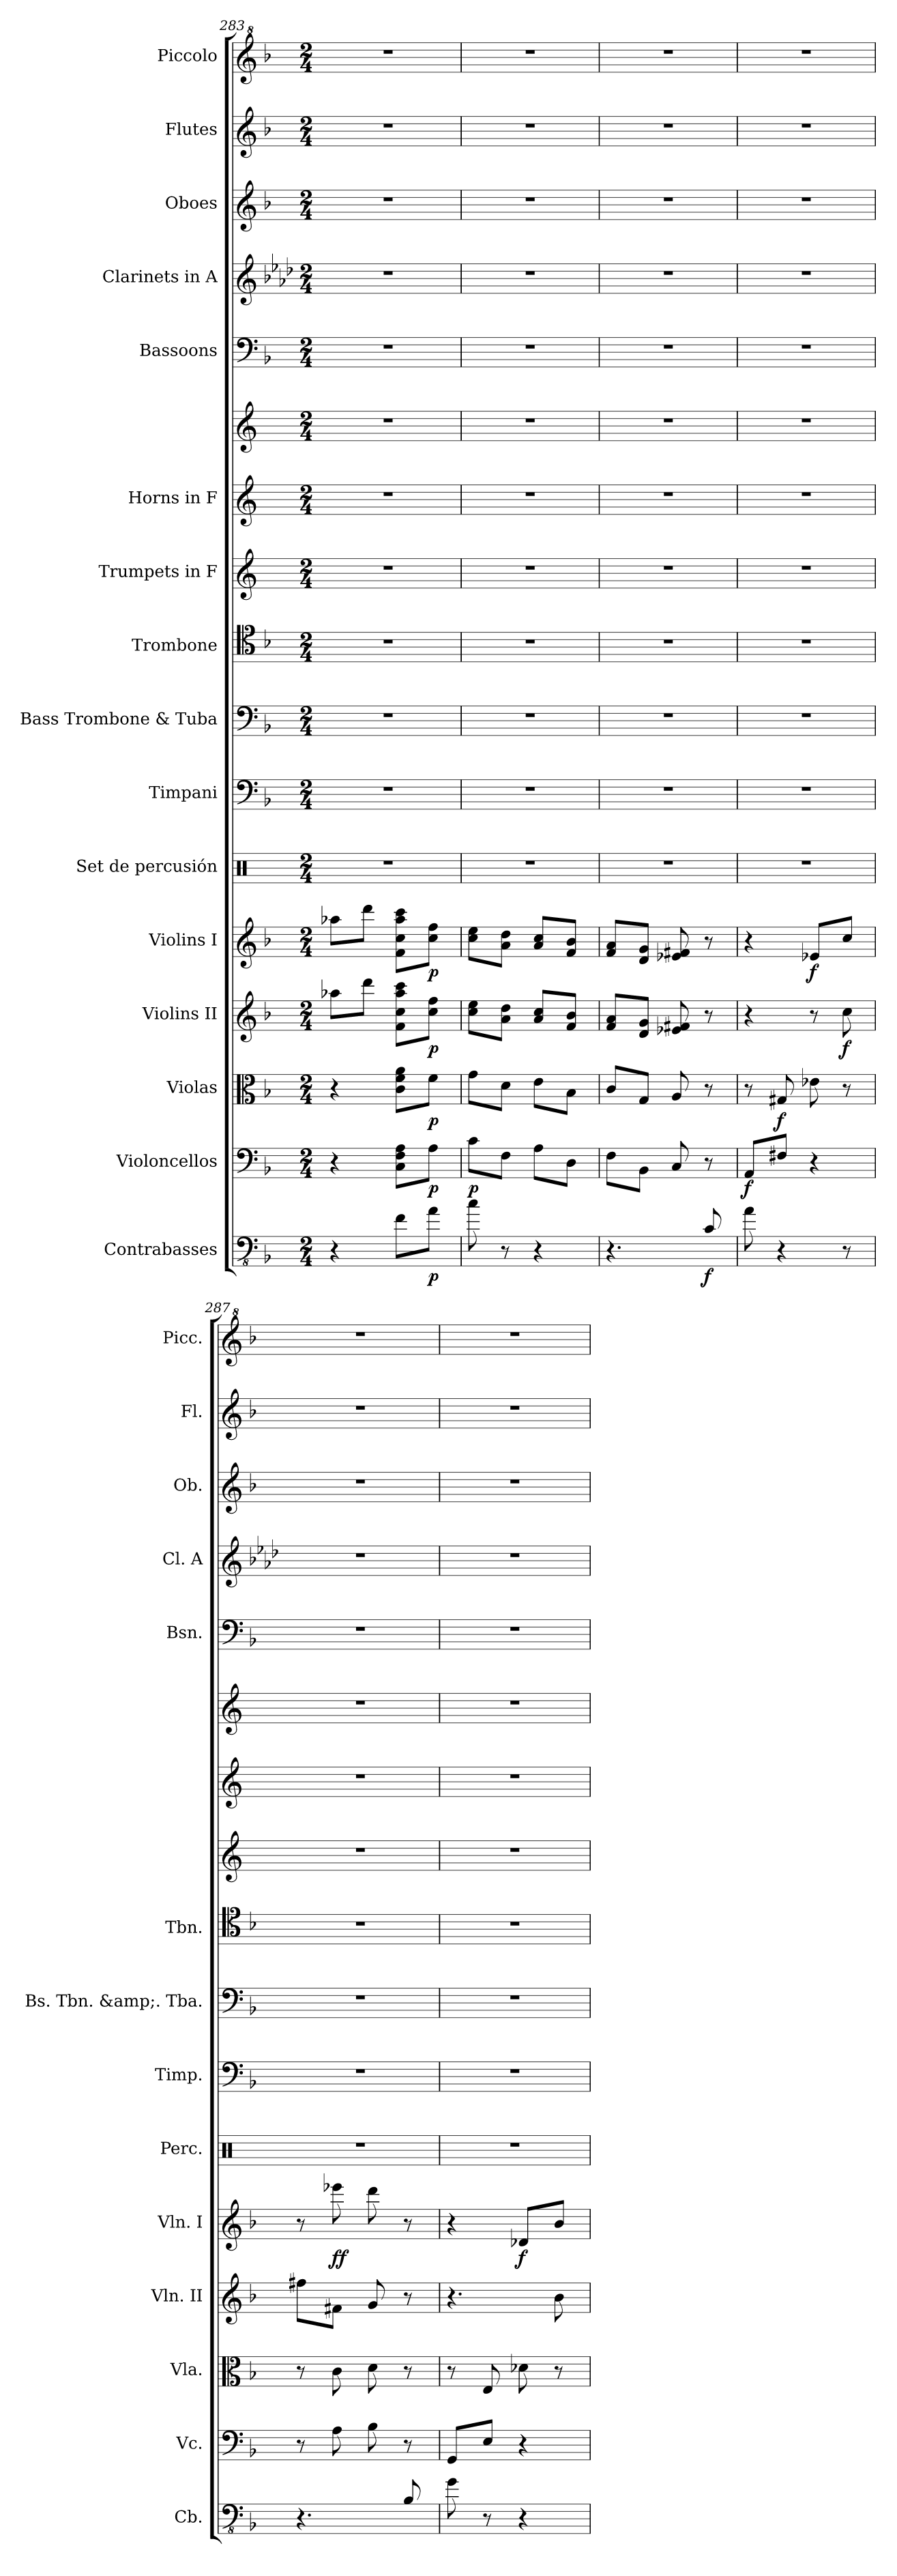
**kern	**dynam	**kern	**dynam	**kern	**dynam	**kern	**dynam	**kern	**dynam	**kern	**kern	**kern	**kern	**kern	**kern	**kern	**kern	**kern	**kern	**kern	**kern
*part16	*part16	*part15	*part15	*part14	*part14	*part13	*part13	*part12	*part12	*part11	*part10	*part9	*part8	*part7	*part6	*part6	*part5	*part4	*part3	*part2	*part1
*staff17	*staff17	*staff16	*staff16	*staff15	*staff15	*staff14	*staff14	*staff13	*staff13	*staff12	*staff11	*staff10	*staff9	*staff8	*staff7	*staff6	*staff5	*staff4	*staff3	*staff2	*staff1
*I"Contrabasses	*	*I"Violoncellos	*	*I"Violas	*	*I"Violins II	*	*I"Violins I	*	*I"Set de percusión	*I"Timpani	*I"Bass Trombone &amp; Tuba	*I"Trombone	*I"Trumpets in F	*I"Horns in F	*	*I"Bassoons	*I"Clarinets in A	*I"Oboes	*I"Flutes	*I"Piccolo
*I'Cb.	*	*I'Vc.	*	*I'Vla.	*	*I'Vln. II	*	*I'Vln. I	*	*I'Perc.	*I'Timp.	*I'Bs. Tbn. &amp;. Tba.	*I'Tbn.	*	*	*	*I'Bsn.	*I'Cl. A	*I'Ob.	*I'Fl.	*I'Picc.
*clefFv4	*	*clefF4	*	*clefC3	*	*clefG2	*	*clefG2	*	*clefX	*clefF4	*clefF4	*clefC4	*clefG2	*clefG2	*clefG2	*clefF4	*clefG2	*clefG2	*clefG2	*clefG^2
*ITrd7c12	*	*	*	*	*	*	*	*	*	*	*	*	*	*ITrd4c7	*ITrd4c7	*ITrd4c7	*	*ITrd2c3	*	*	*ITrd-7c-12
*k[b-]	*	*k[b-]	*	*k[b-]	*	*k[b-]	*	*k[b-]	*	*k[]	*k[b-]	*k[b-]	*k[b-]	*k[b-]	*k[b-]	*k[b-]	*k[b-]	*k[b-]	*k[b-]	*k[b-]	*k[b-]
*M2/4	*	*M2/4	*	*M2/4	*	*M2/4	*	*M2/4	*	*M2/4	*M2/4	*M2/4	*M2/4	*M2/4	*M2/4	*M2/4	*M2/4	*M2/4	*M2/4	*M2/4	*M2/4
=283	=283	=283	=283	=283	=283	=283	=283	=283	=283	=283	=283	=283	=283	=283	=283	=283	=283	=283	=283	=283	=283
4r	.	4r	.	4r	.	8aa-X\L	.	8aa-X\L	.	2r	2r	2r	2r	2r	2r	2r	2r	2r	2r	2r	2r
.	.	.	.	.	.	8ddd\J	.	8ddd\J	.	.	.	.	.	.	.	.	.	.	.	.	.
8FF\L	.	8C\ 8F\ 8A\L	.	8c\ 8f\ 8a\L	.	8f\ 8cc\ 8aa-\ 8ccc\L	.	8f\ 8cc\ 8aa-\ 8ccc\L	.	.	.	.	.	.	.	.	.	.	.	.	.
!	!LO:DY:b	!	!LO:DY:b	!	!LO:DY:b	!	!LO:DY:b	!	!LO:DY:b	!	!	!	!	!	!	!	!	!	!	!	!
8AA\J	p	8A\J	p	8f\J	p	8cc\ 8ff\J	p	8cc\ 8ff\J	p	.	.	.	.	.	.	.	.	.	.	.	.
!!LO:PB:g=z
=284	=284	=284	=284	=284	=284	=284	=284	=284	=284	=284	=284	=284	=284	=284	=284	=284	=284	=284	=284	=284	=284
!	!	!	!LO:DY:b	!	!	!	!	!	!	!	!	!	!	!	!	!	!	!	!	!	!
8C\	.	8c\L	p	8g\L	.	8cc\ 8ee\L	.	8cc\ 8ee\L	.	2r	2r	2r	2r	2r	2r	2r	2r	2r	2r	2r	2r
8r	.	8F\J	.	8d\J	.	8a\ 8dd\J	.	8a\ 8dd\J	.	.	.	.	.	.	.	.	.	.	.	.	.
4r	.	8A\L	.	8e\L	.	8a/ 8cc/L	.	8a/ 8cc/L	.	.	.	.	.	.	.	.	.	.	.	.	.
.	.	8D\J	.	8B-\J	.	8f/ 8b-/J	.	8f/ 8b-/J	.	.	.	.	.	.	.	.	.	.	.	.	.
=285	=285	=285	=285	=285	=285	=285	=285	=285	=285	=285	=285	=285	=285	=285	=285	=285	=285	=285	=285	=285	=285
4.r	.	8F\L	.	8c/L	.	8f/ 8a/L	.	8f/ 8a/L	.	2r	2r	2r	2r	2r	2r	2r	2r	2r	2r	2r	2r
.	.	8BB-\J	.	8G/J	.	8d/ 8g/J	.	8d/ 8g/J	.	.	.	.	.	.	.	.	.	.	.	.	.
.	.	8C/	.	8A/	.	8e-X/ 8f#X/	.	8e-X/ 8f#X/	.	.	.	.	.	.	.	.	.	.	.	.	.
!	!LO:DY:b	!	!	!	!	!	!	!	!	!	!	!	!	!	!	!	!	!	!	!	!
8CC/	f	8r	.	8r	.	8r	.	8r	.	.	.	.	.	.	.	.	.	.	.	.	.
=286	=286	=286	=286	=286	=286	=286	=286	=286	=286	=286	=286	=286	=286	=286	=286	=286	=286	=286	=286	=286	=286
!	!	!	!LO:DY:b	!	!	!	!	!	!	!	!	!	!	!	!	!	!	!	!	!	!
8AA\	.	8AA/L	f	8r	.	4r	.	4r	.	2r	2r	2r	2r	2r	2r	2r	2r	2r	2r	2r	2r
!	!	!	!	!	!LO:DY:b	!	!	!	!	!	!	!	!	!	!	!	!	!	!	!	!
4r	.	8F#X/J	.	8G#X/	f	.	.	.	.	.	.	.	.	.	.	.	.	.	.	.	.
!	!	!	!	!	!	!	!	!	!LO:DY:b	!	!	!	!	!	!	!	!	!	!	!	!
.	.	4r	.	8e-X\	.	8r	.	8e-X/L	f	.	.	.	.	.	.	.	.	.	.	.	.
!	!	!	!	!	!	!	!LO:DY:b	!	!	!	!	!	!	!	!	!	!	!	!	!	!
8r	.	.	.	8r	.	8cc\	f	8cc/J	.	.	.	.	.	.	.	.	.	.	.	.	.
=287	=287	=287	=287	=287	=287	=287	=287	=287	=287	=287	=287	=287	=287	=287	=287	=287	=287	=287	=287	=287	=287
4.r	.	8r	.	8r	.	8ff#X\L	.	8r	.	2r	2r	2r	2r	2r	2r	2r	2r	2r	2r	2r	2r
!	!	!	!	!	!	!	!	!	!LO:DY:b	!	!	!	!	!	!	!	!	!	!	!	!
.	.	8A\	.	8c\	.	8f#X\J	.	8eee-X\	ff	.	.	.	.	.	.	.	.	.	.	.	.
.	.	8B-\	.	8d\	.	8g/	.	8ddd\	.	.	.	.	.	.	.	.	.	.	.	.	.
8BBB-/	.	8r	.	8r	.	8r	.	8r	.	.	.	.	.	.	.	.	.	.	.	.	.
=288	=288	=288	=288	=288	=288	=288	=288	=288	=288	=288	=288	=288	=288	=288	=288	=288	=288	=288	=288	=288	=288
8GG\	.	8GG/L	.	8r	.	4.r	.	4r	.	2r	2r	2r	2r	2r	2r	2r	2r	2r	2r	2r	2r
8r	.	8E/J	.	8E/	.	.	.	.	.	.	.	.	.	.	.	.	.	.	.	.	.
!	!	!	!	!	!	!	!	!	!LO:DY:b	!	!	!	!	!	!	!	!	!	!	!	!
4r	.	4r	.	8d-X\	.	.	.	8d-X/L	f	.	.	.	.	.	.	.	.	.	.	.	.
.	.	.	.	8r	.	8b-\	.	8b-/J	.	.	.	.	.	.	.	.	.	.	.	.	.
=	=	=	=	=	=	=	=	=	=	=	=	=	=	=	=	=	=	=	=	=	=
*-	*-	*-	*-	*-	*-	*-	*-	*-	*-	*-	*-	*-	*-	*-	*-	*-	*-	*-	*-	*-	*-
